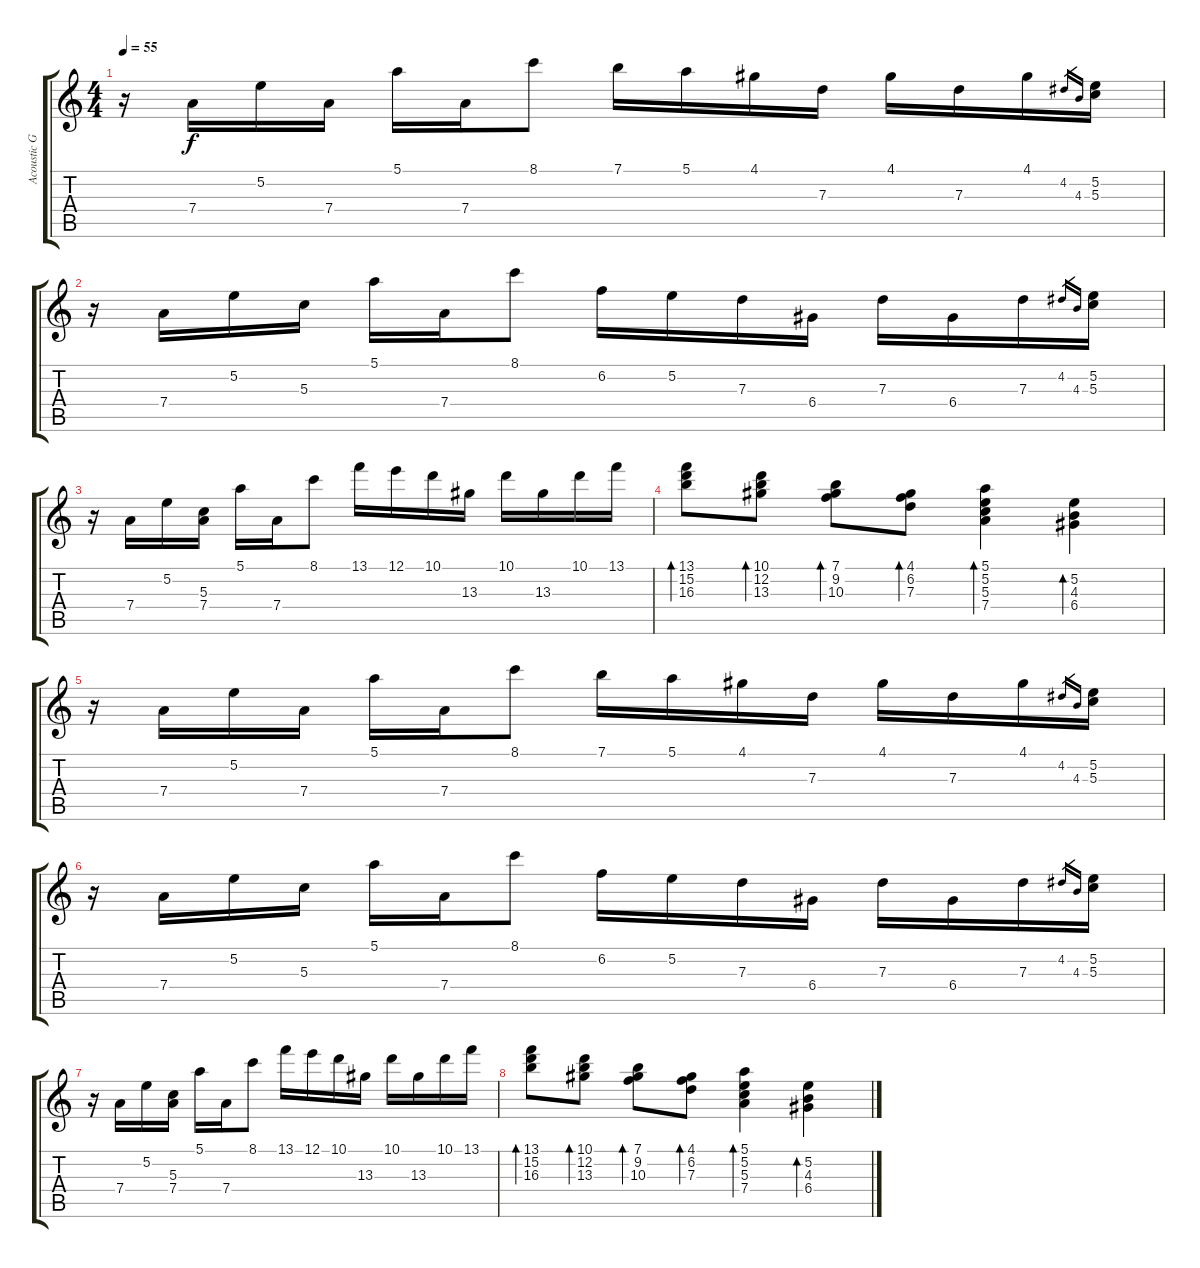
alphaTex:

\track ("Acoustic Guitar" "Acoustic G") {instrument acousticguitarsteel}
\staff {score tabs}
\tuning (E4 B3 G3 D3 A2 E2) {hide}
\ts (4 4)
\tempo 55
\clef g2
\ks c
r.16{dy f} 7.4.16 5.2.16 7.4.16 5.1.16 7.4.16 8.1.8 7.1.16 5.1.16 4.1.16 7.3.16 4.1.16 7.3.16 4.1.16 4.2.16{gr} 4.3.16{gr} (5.2 5.3).16 |
r.16 7.4.16 5.2.16 5.3.16 5.1.16 7.4.16 8.1.8 6.2.16 5.2.16 7.3.16 6.4.16 7.3.16 6.4.16 7.3.16 4.2.16{gr} 4.3.16{gr} (5.2 5.3).16 |
r.16 7.4.16 5.2.16 (5.3 7.4).16 5.1.16 7.4.16 8.1.8 13.1.16 12.1.16 10.1.16 13.3.16 10.1.16 13.3.16 10.1.16 13.1.16 |
(13.1 15.2 16.3).8{bd 240} (10.1 12.2 13.3).8{bd 240} (7.1 9.2 10.3).8{bd 240} (4.1 6.2 7.3).8{bd 240} (5.1 5.2 5.3 7.4).4{bd 240} (5.2 4.3 6.4).4{bd 240} |
r.16 7.4.16 5.2.16 7.4.16 5.1.16 7.4.16 8.1.8 7.1.16 5.1.16 4.1.16 7.3.16 4.1.16 7.3.16 4.1.16 4.2.16{gr} 4.3.16{gr} (5.2 5.3).16 |
r.16 7.4.16 5.2.16 5.3.16 5.1.16 7.4.16 8.1.8 6.2.16 5.2.16 7.3.16 6.4.16 7.3.16 6.4.16 7.3.16 4.2.16{gr} 4.3.16{gr} (5.2 5.3).16 |
r.16 7.4.16 5.2.16 (5.3 7.4).16 5.1.16 7.4.16 8.1.8 13.1.16 12.1.16 10.1.16 13.3.16 10.1.16 13.3.16 10.1.16 13.1.16 |
(13.1 15.2 16.3).8{bd 240} (10.1 12.2 13.3).8{bd 240} (7.1 9.2 10.3).8{bd 240} (4.1 6.2 7.3).8{bd 240} (5.1 5.2 5.3 7.4).4{bd 240} (5.2 4.3 6.4).4{bd 240}
